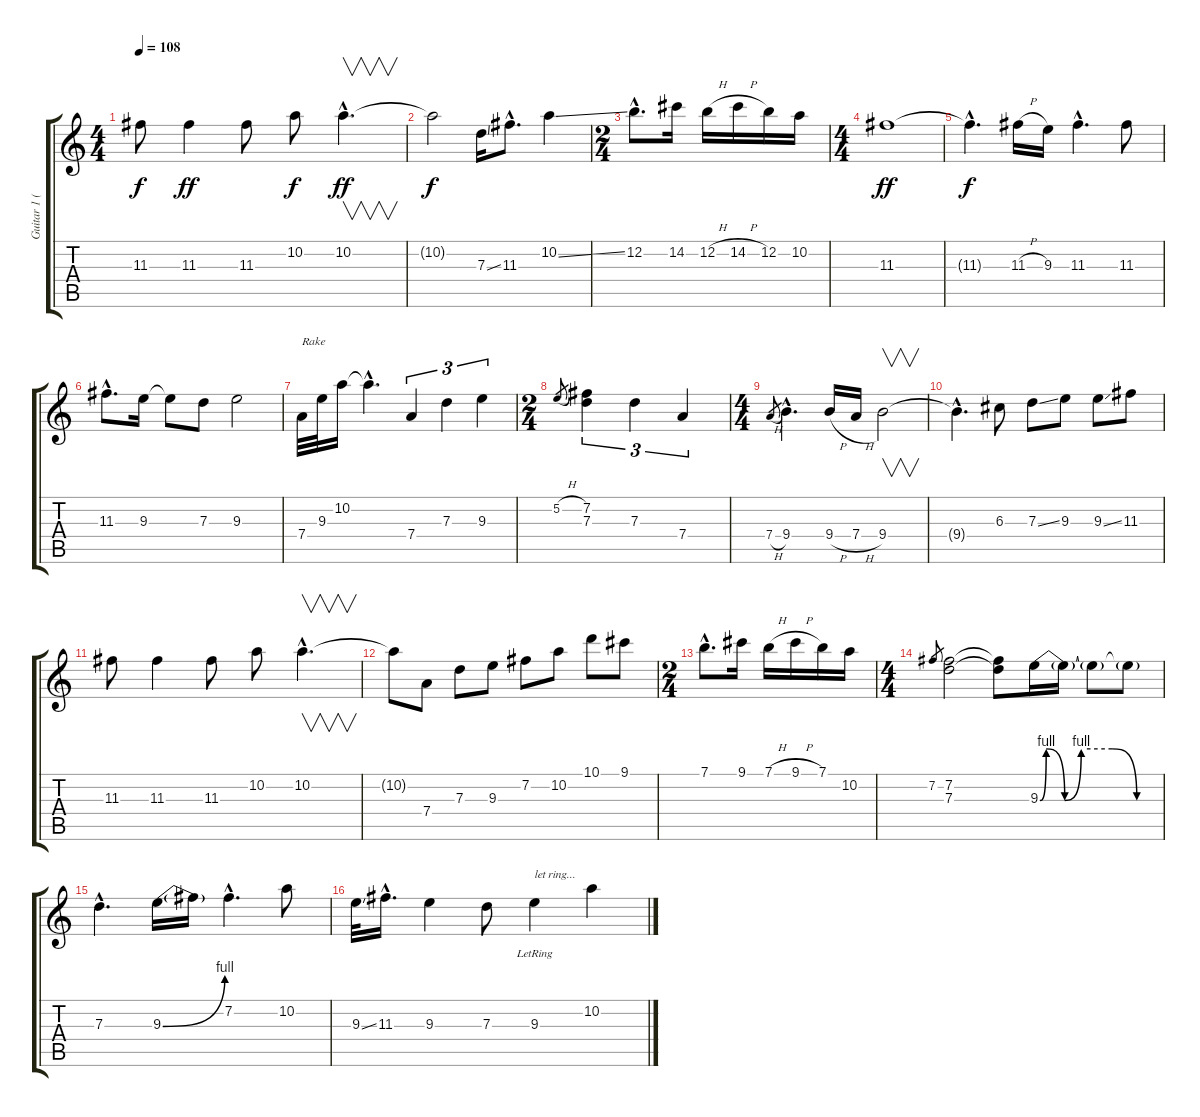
\track ("Guitar 1 (Melody)" "Guitar 1 (") {instrument acousticguitarnylon}
\staff {score tabs}
\tuning (E4 B3 G3 D3 A2 E2) {hide}
\ts (4 4)
\tempo 108
\clef g2
\ks c
11.3.8{dy f} 11.3.4{dy ff} 11.3.8 10.2.8{dy f} 10.2{hac}.4{v d dy ff} |
10.2{t}.2{dy f} 7.3{ss}.16 11.3{hac}.8{d} 10.2{ss}.4 |
\ts (2 4)
12.2{hac}.8{d} 14.2.16 12.2{h}.16 14.2{h}.16 12.2.16 10.2.16 |
\ts (4 4)
11.3.1{dy ff} |
11.3{hac t}.4{d dy f} 11.3{h}.16 9.3.16 11.3{hac}.4{d} 11.3.8 |
11.3{hac}.8{d} 9.3.16 9.3{t}.8 7.3.8 9.3.2 |
7.4.32{txt "Rake"} 9.3.32 10.2.16 10.2{hac t}.4{d} 7.4.4{tu (3 2)} 7.3.4{tu (3 2)} 9.3.4{tu (3 2)} |
\ts (2 4)
5.2{h}.8{gr} (7.2 7.3).4{tu (3 2)} 7.3.4{tu (3 2)} 7.4.4{tu (3 2)} |
\ts (4 4)
7.4{h}.8{gr} 9.4{hac}.4{d} 9.4{h}.16 7.4{h}.16 9.4.2{v} |
9.4{hac t}.4{d} 6.3.8 7.3{ss}.8 9.3.8 9.3{ss}.8 11.3.8 |
11.3.8 11.3.4 11.3.8 10.2.8 10.2{hac}.4{v d} |
10.2{t}.8 7.4.8 7.3.8 9.3.8 7.2.8 10.2.8 10.1.8 9.1.8 |
\ts (2 4)
7.1{hac}.8{d} 9.1.16 7.1{h}.16 9.1{h}.16 7.1.16 10.2.16 |
\ts (4 4)
7.2.8{gr} (7.2 7.3).2 (7.2{t} 7.3{t}).8 9.3{be (custom 0 0 3 4 12 0 20 4 35 4 47 0 60 0)}.16 9.3{t}.16 9.3{t}.8 9.3{t}.8 |
7.3{hac}.4{d} 9.3{be (bend 0 0 60 4)}.16 9.3{t}.16 7.2{hac}.4{d} 10.2.8 |
9.3{ss}.32 11.3{hac}.16{d} 9.3.4 7.3.8 9.3{lr}.4{txt "let ring..."} 10.2.4
